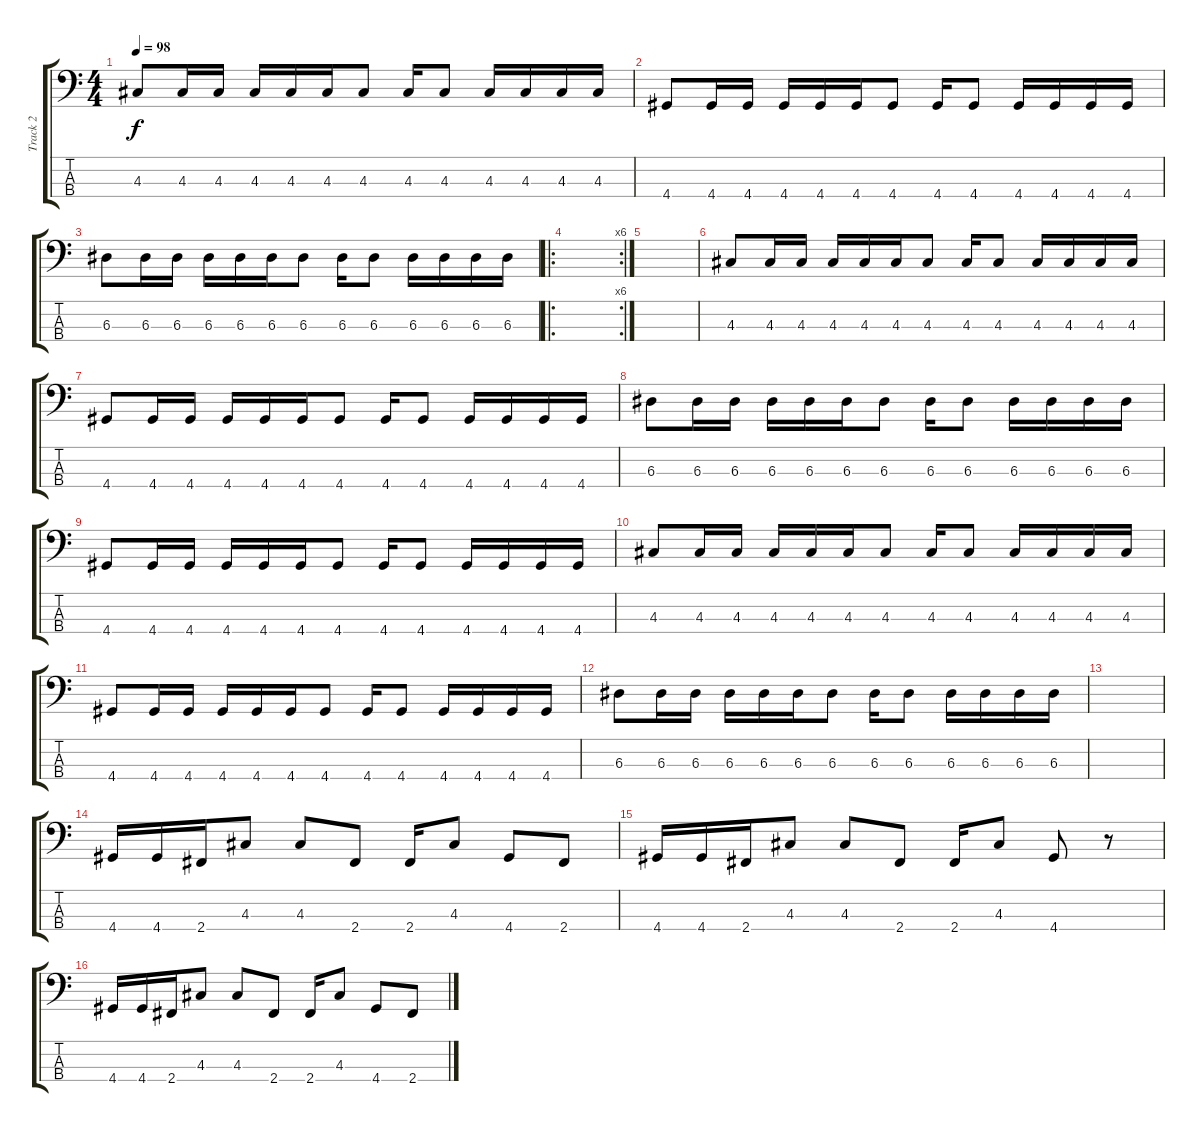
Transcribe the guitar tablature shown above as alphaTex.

\track ("Track 2" "Track 2") {instrument electricbasspick}
\staff {score tabs}
\tuning (G2 D2 A1 E1) {hide}
\ts (4 4)
\tempo 98
\clef f4
\ks c
4.3.8{dy f} 4.3.16 4.3.16 4.3.16 4.3.16 4.3.16 4.3.8 4.3.16 4.3.8 4.3.16 4.3.16 4.3.16 4.3.16 |
4.4.8 4.4.16 4.4.16 4.4.16 4.4.16 4.4.16 4.4.8 4.4.16 4.4.8 4.4.16 4.4.16 4.4.16 4.4.16 |
6.3.8 6.3.16 6.3.16 6.3.16 6.3.16 6.3.16 6.3.8 6.3.16 6.3.8 6.3.16 6.3.16 6.3.16 6.3.16 |
\ro
\rc 6
|
|
4.3.8 4.3.16 4.3.16 4.3.16 4.3.16 4.3.16 4.3.8 4.3.16 4.3.8 4.3.16 4.3.16 4.3.16 4.3.16 |
4.4.8 4.4.16 4.4.16 4.4.16 4.4.16 4.4.16 4.4.8 4.4.16 4.4.8 4.4.16 4.4.16 4.4.16 4.4.16 |
6.3.8 6.3.16 6.3.16 6.3.16 6.3.16 6.3.16 6.3.8 6.3.16 6.3.8 6.3.16 6.3.16 6.3.16 6.3.16 |
4.4.8 4.4.16 4.4.16 4.4.16 4.4.16 4.4.16 4.4.8 4.4.16 4.4.8 4.4.16 4.4.16 4.4.16 4.4.16 |
4.3.8 4.3.16 4.3.16 4.3.16 4.3.16 4.3.16 4.3.8 4.3.16 4.3.8 4.3.16 4.3.16 4.3.16 4.3.16 |
4.4.8 4.4.16 4.4.16 4.4.16 4.4.16 4.4.16 4.4.8 4.4.16 4.4.8 4.4.16 4.4.16 4.4.16 4.4.16 |
6.3.8 6.3.16 6.3.16 6.3.16 6.3.16 6.3.16 6.3.8 6.3.16 6.3.8 6.3.16 6.3.16 6.3.16 6.3.16 |
|
4.4.16 4.4.16 2.4.16 4.3.8 4.3.8 2.4.8 2.4.16 4.3.8 4.4.8 2.4.8 |
4.4.16 4.4.16 2.4.16 4.3.8 4.3.8 2.4.8 2.4.16 4.3.8 4.4.8 r.8 |
4.4.16 4.4.16 2.4.16 4.3.8 4.3.8 2.4.8 2.4.16 4.3.8 4.4.8 2.4.8
